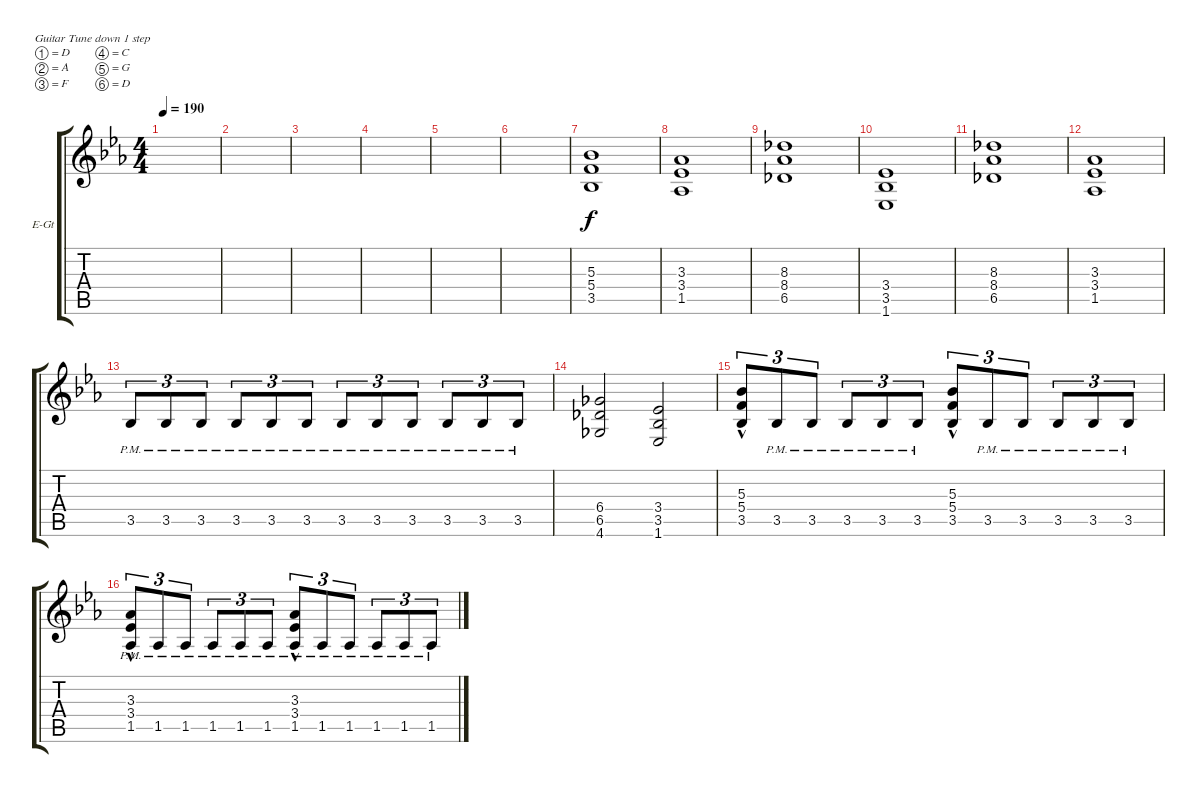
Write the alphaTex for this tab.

\defaultSystemsLayout 4
\bracketExtendMode groupsimilarinstruments
\firstSystemTrackNameOrientation horizontal
\otherSystemsTrackNameOrientation horizontal
\track ("Rithm Guitar 2" "E-Gt") {instrument distortionguitar}
\staff {score tabs}
\tuning (D4 A3 F3 C3 G2 D2)
\ts (4 4)
\tempo 190
\clef g2
\ks cminor
|
|
|
|
|
|
(3.5 5.4 5.3).1 |
(1.5 3.4 3.3).1 |
(6.5 8.4 8.3).1 |
(1.6 3.5 3.4).1 |
(6.5 8.4 8.3).1 |
(1.5 3.4 3.3).1 |
3.5{pm}.8{tu (3 2)} 3.5{pm}.8{tu (3 2)} 3.5{pm}.8{tu (3 2)} 3.5{pm}.8{tu (3 2)} 3.5{pm}.8{tu (3 2)} 3.5{pm}.8{tu (3 2)} 3.5{pm}.8{tu (3 2)} 3.5{pm}.8{tu (3 2)} 3.5{pm}.8{tu (3 2)} 3.5{pm}.8{tu (3 2)} 3.5{pm}.8{tu (3 2)} 3.5{pm}.8{tu (3 2)} |
(4.6 6.5 6.4).2 (1.6 3.5 3.4).2 |
(3.5{hac} 5.4{hac} 5.3{hac}).8{tu (3 2)} 3.5{pm}.8{tu (3 2)} 3.5{pm}.8{tu (3 2)} 3.5{pm}.8{tu (3 2)} 3.5{pm}.8{tu (3 2)} 3.5{pm}.8{tu (3 2)} (3.5{hac} 5.4{hac} 5.3{hac}).8{tu (3 2)} 3.5{pm}.8{tu (3 2)} 3.5{pm}.8{tu (3 2)} 3.5{pm}.8{tu (3 2)} 3.5{pm}.8{tu (3 2)} 3.5{pm}.8{tu (3 2)} |
(1.5{hac pm} 3.4{hac} 3.3{hac}).8{tu (3 2)} 1.5{pm}.8{tu (3 2)} 1.5{pm}.8{tu (3 2)} 1.5{pm}.8{tu (3 2)} 1.5{pm}.8{tu (3 2)} 1.5{pm}.8{tu (3 2)} (1.5{hac pm} 3.4{hac} 3.3{hac}).8{tu (3 2)} 1.5{pm}.8{tu (3 2)} 1.5{pm}.8{tu (3 2)} 1.5{pm}.8{tu (3 2)} 1.5{pm}.8{tu (3 2)} 1.5{pm}.8{tu (3 2)}
